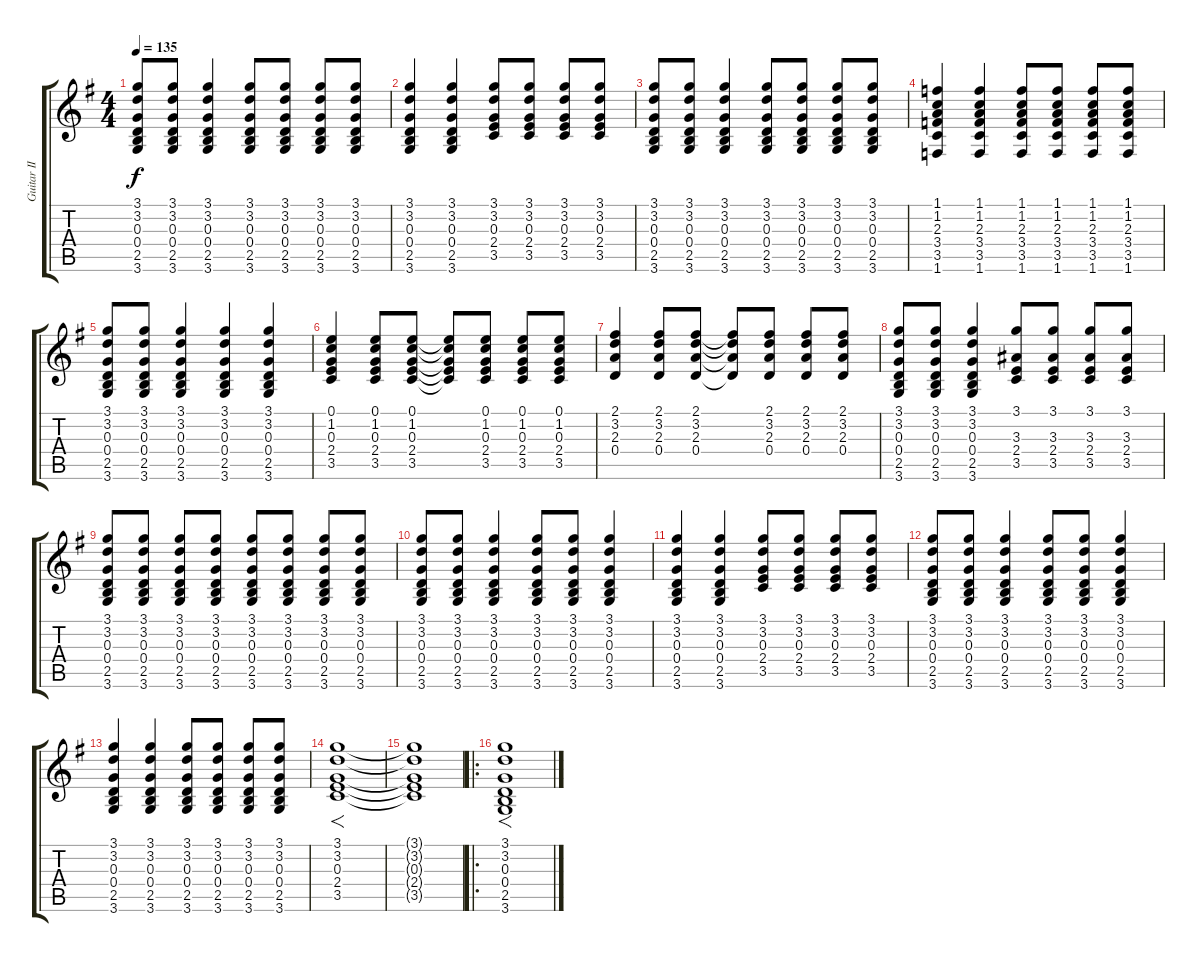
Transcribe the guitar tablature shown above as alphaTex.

\track ("Guitar II" "Guitar II") {instrument electricguitarclean}
\staff {score tabs}
\tuning (E4 B3 G3 D3 A2 E2) {hide}
\ts (4 4)
\tempo 135
\clef g2
\ks g
(3.1 3.2 0.3 0.4 2.5 3.6).8{dy f} (3.1 3.2 0.3 0.4 2.5 3.6).8 (3.1 3.2 0.3 0.4 2.5 3.6).4 (3.1 3.2 0.3 0.4 2.5 3.6).8 (3.1 3.2 0.3 0.4 2.5 3.6).8 (3.1 3.2 0.3 0.4 2.5 3.6).8 (3.1 3.2 0.3 0.4 2.5 3.6).8 |
(3.1 3.2 0.3 0.4 2.5 3.6).4 (3.1 3.2 0.3 0.4 2.5 3.6).4 (3.1 3.2 0.3 2.4 3.5).8 (3.1 3.2 0.3 2.4 3.5).8 (3.1 3.2 0.3 2.4 3.5).8 (3.1 3.2 0.3 2.4 3.5).8 |
(3.1 3.2 0.3 0.4 2.5 3.6).8 (3.1 3.2 0.3 0.4 2.5 3.6).8 (3.1 3.2 0.3 0.4 2.5 3.6).4 (3.1 3.2 0.3 0.4 2.5 3.6).8 (3.1 3.2 0.3 0.4 2.5 3.6).8 (3.1 3.2 0.3 0.4 2.5 3.6).8 (3.1 3.2 0.3 0.4 2.5 3.6).8 |
(1.1 1.2 2.3 3.4 3.5 1.6).4 (1.1 1.2 2.3 3.4 3.5 1.6).4 (1.1 1.2 2.3 3.4 3.5 1.6).8 (1.1 1.2 2.3 3.4 3.5 1.6).8 (1.1 1.2 2.3 3.4 3.5 1.6).8 (1.1 1.2 2.3 3.4 3.5 1.6).8 |
(3.1 3.2 0.3 0.4 2.5 3.6).8 (3.1 3.2 0.3 0.4 2.5 3.6).8 (3.1 3.2 0.3 0.4 2.5 3.6).4 (3.1 3.2 0.3 0.4 2.5 3.6).4 (3.1 3.2 0.3 0.4 2.5 3.6).4 |
(0.1 1.2 0.3 2.4 3.5).4 (0.1 1.2 0.3 2.4 3.5).8 (0.1 1.2 0.3 2.4 3.5).8 (0.1{t} 1.2{t} 0.3{t} 2.4{t} 3.5{t}).8 (0.1 1.2 0.3 2.4 3.5).8 (0.1 1.2 0.3 2.4 3.5).8 (0.1 1.2 0.3 2.4 3.5).8 |
(2.1 3.2 2.3 0.4).4 (2.1 3.2 2.3 0.4).8 (2.1 3.2 2.3 0.4).8 (2.1{t} 3.2{t} 2.3{t} 0.4{t}).8 (2.1 3.2 2.3 0.4).8 (2.1 3.2 2.3 0.4).8 (2.1 3.2 2.3 0.4).8 |
(3.1 3.2 0.3 0.4 2.5 3.6).8 (3.1 3.2 0.3 0.4 2.5 3.6).8 (3.1 3.2 0.3 0.4 2.5 3.6).4 (3.1 3.3 2.4 3.5).8 (3.1 3.3 2.4 3.5).8 (3.1 3.3 2.4 3.5).8 (3.1 3.3 2.4 3.5).8 |
(3.1 3.2 0.3 0.4 2.5 3.6).8 (3.1 3.2 0.3 0.4 2.5 3.6).8 (3.1 3.2 0.3 0.4 2.5 3.6).8 (3.1 3.2 0.3 0.4 2.5 3.6).8 (3.1 3.2 0.3 0.4 2.5 3.6).8 (3.1 3.2 0.3 0.4 2.5 3.6).8 (3.1 3.2 0.3 0.4 2.5 3.6).8 (3.1 3.2 0.3 0.4 2.5 3.6).8 |
(3.1 3.2 0.3 0.4 2.5 3.6).8 (3.1 3.2 0.3 0.4 2.5 3.6).8 (3.1 3.2 0.3 0.4 2.5 3.6).4 (3.1 3.2 0.3 0.4 2.5 3.6).8 (3.1 3.2 0.3 0.4 2.5 3.6).8 (3.1 3.2 0.3 0.4 2.5 3.6).4 |
(3.1 3.2 0.3 0.4 2.5 3.6).4 (3.1 3.2 0.3 0.4 2.5 3.6).4 (3.1 3.2 0.3 2.4 3.5).8 (3.1 3.2 0.3 2.4 3.5).8 (3.1 3.2 0.3 2.4 3.5).8 (3.1 3.2 0.3 2.4 3.5).8 |
(3.1 3.2 0.3 0.4 2.5 3.6).8 (3.1 3.2 0.3 0.4 2.5 3.6).8 (3.1 3.2 0.3 0.4 2.5 3.6).4 (3.1 3.2 0.3 0.4 2.5 3.6).8 (3.1 3.2 0.3 0.4 2.5 3.6).8 (3.1 3.2 0.3 0.4 2.5 3.6).4 |
(3.1 3.2 0.3 0.4 2.5 3.6).4 (3.1 3.2 0.3 0.4 2.5 3.6).4 (3.1 3.2 0.3 0.4 2.5 3.6).8 (3.1 3.2 0.3 0.4 2.5 3.6).8 (3.1 3.2 0.3 0.4 2.5 3.6).8 (3.1 3.2 0.3 0.4 2.5 3.6).8 |
(3.1 3.2 0.3 2.4 3.5).1{f} |
(3.1{t} 3.2{t} 0.3{t} 2.4{t} 3.5{t}).1 |
\ro
(3.1 3.2 0.3 0.4 2.5 3.6).1{f}
